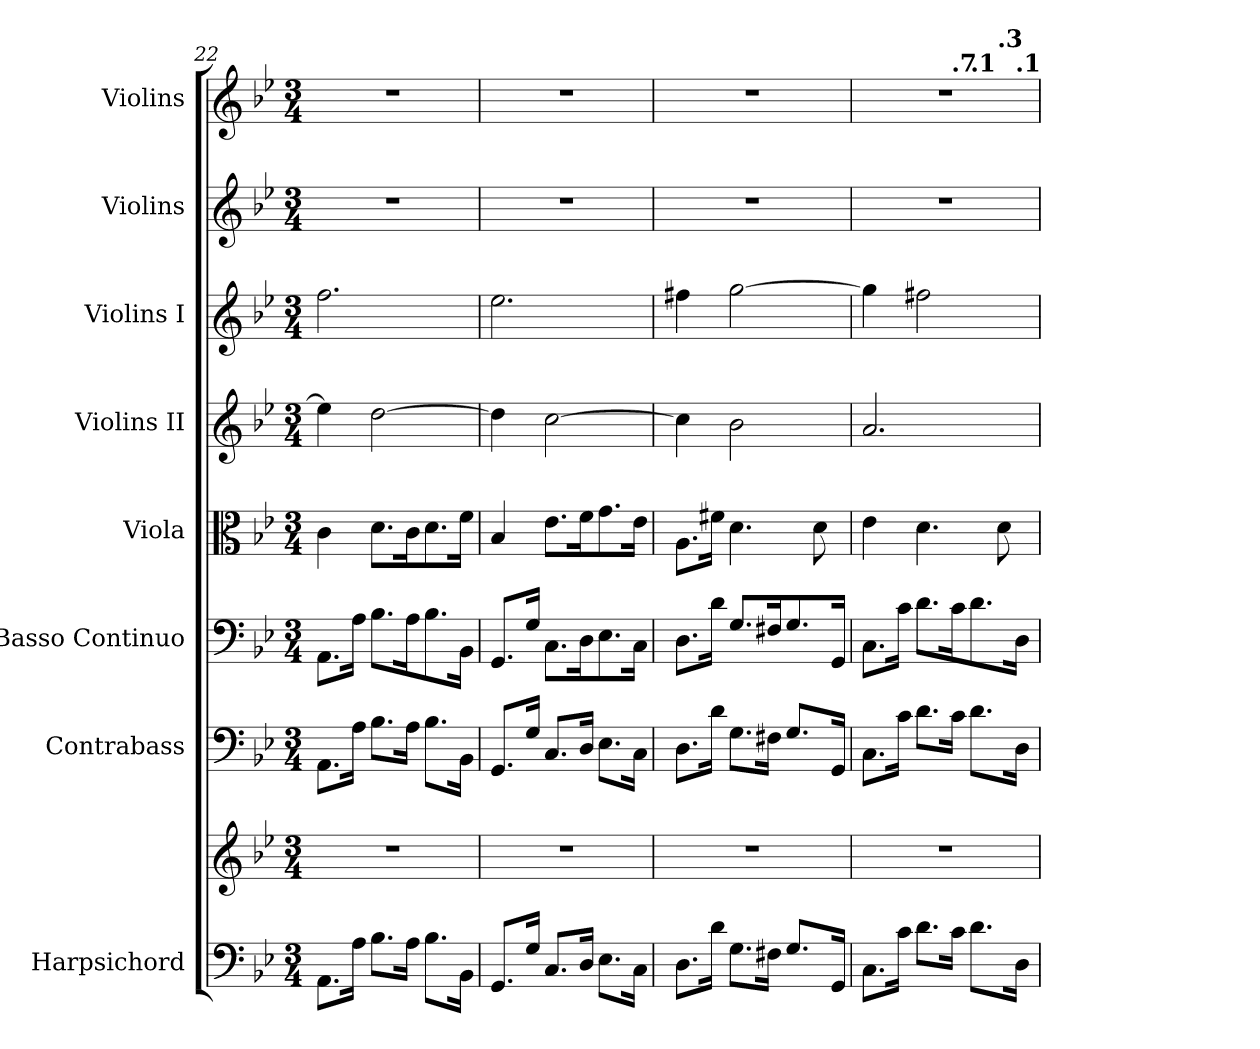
**kern	**kern	**kern	**kern	**kern	**kern	**kern	**kern	**kern
*part8	*part8	*part7	*part6	*part5	*part4	*part3	*part2	*part1
*staff9	*staff8	*staff7	*staff6	*staff5	*staff4	*staff3	*staff2	*staff1
*I"Harpsichord	*	*I"Contrabass	*I"Basso Continuo	*I"Viola	*I"Violins II	*I"Violins I	*I"Violins	*I"Violins
*I'Hch.	*	*I'Cb.	*I'B.C.	*I'Vla.	*I'Vlns. II	*I'Vlns. I	*I'Vlns.	*I'Vlns.
*clefF4	*clefG2	*clefF4	*clefF4	*clefC3	*clefG2	*clefG2	*clefG2	*clefG2
*	*	*ITrd7c12	*	*	*	*	*	*
*k[b-e-]	*k[b-e-]	*k[b-e-]	*k[b-e-]	*k[b-e-]	*k[b-e-]	*k[b-e-]	*k[b-e-]	*k[b-e-]
*M3/4	*M3/4	*M3/4	*M3/4	*M3/4	*M3/4	*M3/4	*M3/4	*M3/4
=22	=22	=22	=22	=22	=22	=22	=22	=22
8.AA\L	2.r	8.AAA\L	8.AA\L	4c\	4ee-\]	2.ff\	2.r	2.r
16A\Jk	.	16AA\Jk	16A\Jk	.	.	.	.	.
8.B-\L	.	8.BB-\L	8.B-\L	8.d\L	[2dd\	.	.	.
16A\Jk	.	16AA\Jk	16A\K	16c\K	.	.	.	.
8.B-\L	.	8.BB-\L	8.B-\	8.d\	.	.	.	.
16BB-\Jk	.	16BBB-\Jk	16BB-\Jk	16f\Jk	.	.	.	.
=23	=23	=23	=23	=23	=23	=23	=23	=23
8.GG/L	2.r	8.GGG/L	8.GG/L	4B-/	4dd\]	2.ee-\	2.r	2.r
16G/Jk	.	16GG/Jk	16G/Jk	.	.	.	.	.
8.C/L	.	8.CC/L	8.C\L	8.e-\L	[2cc\	.	.	.
16D/Jk	.	16DD/Jk	16D\K	16f\K	.	.	.	.
8.E-\L	.	8.EE-\L	8.E-\	8.g\	.	.	.	.
16C\Jk	.	16CC\Jk	16C\Jk	16e-\Jk	.	.	.	.
=24	=24	=24	=24	=24	=24	=24	=24	=24
8.D\L	2.r	8.DD\L	8.D\L	8.A\L	4cc\]	4ff#X\	2.r	2.r
16d\Jk	.	16D\Jk	16d\Jk	16f#X\Jk	.	.	.	.
8.G\L	.	8.GG\L	8.G/L	4.d\	2b-\	[2gg\	.	.
16F#X\Jk	.	16FF#X\Jk	16F#X/K	.	.	.	.	.
8.G/L	.	8.GG/L	8.G/	.	.	.	.	.
.	.	.	.	8d\	.	.	.	.
16GG/Jk	.	16GGG/Jk	16GG/Jk	.	.	.	.	.
=25	=25	=25	=25	=25	=25	=25	=25	=25
*	*	*	*	*	*	*	*	*^
*	*	*	*	*	*	*	*	*	*^
*	*	*	*	*	*	*	*	*	*	*^
*	*	*	*	*	*	*	*	*	*	*	*^
8.C\L	2.r	8.CC\L	8.C\L	4e-\	2.a/	4gg\]	2.r	2.r	4..ryy	2ryy	2ryy	4ryy
16c\Jk	.	16C\Jk	16c\Jk	.	.	.	.	.	.	.	.	.
*	*	*	*	*	*	*	*	*MM50	*	*	*	*
8.d\L	.	8.D\L	8.d\L	4.d\	.	2ff#X\	.	.	.	.	.	2ryy
*	*	*	*	*	*	*	*	*MM36	*	*	*	*
!	!	!	!	!	!	!	!	!	!LO:TX:a:B:t=.7	!	!	!
16c\Jk	.	16C\Jk	16c\K	.	.	.	.	.	4ryy	.	.	.
*	*	*	*	*	*	*	*	*MM33	*	*	*	*
!	!	!	!	!	!	!	!	!	!	!LO:TX:a:B:t=.1	!	!
8.d\L	.	8.D\L	8.d\	.	.	.	.	.	.	4ryy	8ryy	.
*	*	*	*	*	*	*	*	*MM26	*	*	*	*
!	!	!	!	!	!	!	!	!	!	!	!LO:TX:a:B:t=.3	!
.	.	.	.	8d\	.	.	.	.	.	.	8ryy	.
*	*	*	*	*	*	*	*	*MM23	*	*	*	*
!	!	!	!	!	!	!	!	!	!LO:TX:a:B:t=.1	!	!	!
16D\Jk	.	16DD\Jk	16D\Jk	.	.	.	.	.	16ryy	.	.	.
*	*	*	*	*	*	*	*	*v	*v	*v	*v	*v
=	=	=	=	=	=	=	=	=
*-	*-	*-	*-	*-	*-	*-	*-	*-
